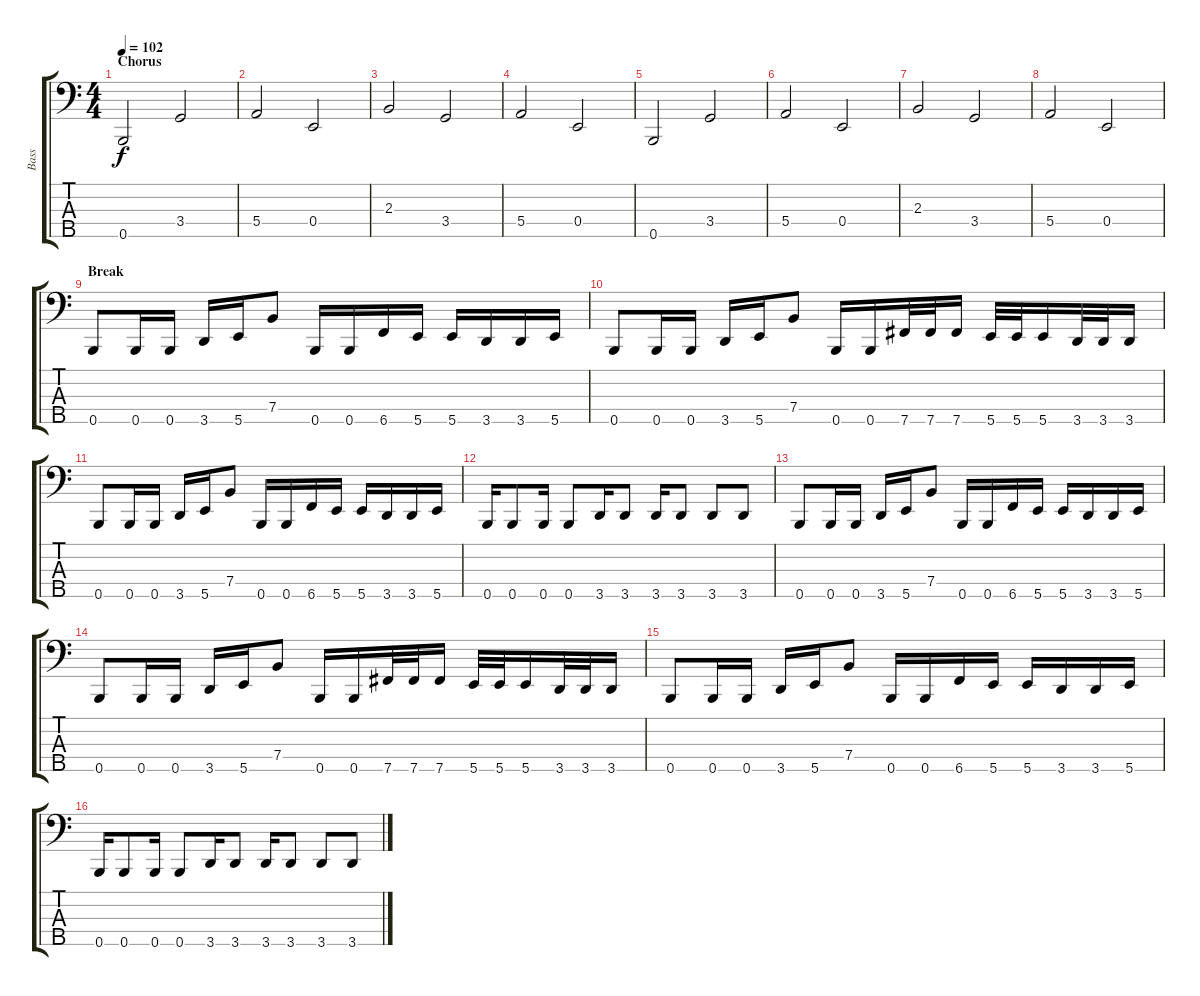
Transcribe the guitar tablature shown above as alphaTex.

\track ("Bass" "Bass") {instrument electricbassfinger}
\staff {score tabs}
\tuning (G2 D2 A1 E1 B0) {hide}
\ts (4 4)
\section ("" "Chorus")
\tempo 102
\clef f4
\ks c
0.5.2{dy f} 3.4.2 |
5.4.2 0.4.2 |
2.3.2 3.4.2 |
5.4.2 0.4.2 |
0.5.2 3.4.2 |
5.4.2 0.4.2 |
2.3.2 3.4.2 |
5.4.2 0.4.2 |
\section ("" "Break")
0.5.8 0.5.16 0.5.16 3.5.16 5.5.16 7.4.8 0.5.16 0.5.16 6.5.16 5.5.16 5.5.16 3.5.16 3.5.16 5.5.16 |
0.5.8 0.5.16 0.5.16 3.5.16 5.5.16 7.4.8 0.5.16 0.5.16 7.5.32 7.5.32 7.5.16 5.5.32 5.5.32 5.5.16 3.5.32 3.5.32 3.5.16 |
0.5.8 0.5.16 0.5.16 3.5.16 5.5.16 7.4.8 0.5.16 0.5.16 6.5.16 5.5.16 5.5.16 3.5.16 3.5.16 5.5.16 |
0.5.16 0.5.8 0.5.16 0.5.8 3.5.16 3.5.8 3.5.16 3.5.8 3.5.8 3.5.8 |
0.5.8 0.5.16 0.5.16 3.5.16 5.5.16 7.4.8 0.5.16 0.5.16 6.5.16 5.5.16 5.5.16 3.5.16 3.5.16 5.5.16 |
0.5.8 0.5.16 0.5.16 3.5.16 5.5.16 7.4.8 0.5.16 0.5.16 7.5.32 7.5.32 7.5.16 5.5.32 5.5.32 5.5.16 3.5.32 3.5.32 3.5.16 |
0.5.8 0.5.16 0.5.16 3.5.16 5.5.16 7.4.8 0.5.16 0.5.16 6.5.16 5.5.16 5.5.16 3.5.16 3.5.16 5.5.16 |
0.5.16 0.5.8 0.5.16 0.5.8 3.5.16 3.5.8 3.5.16 3.5.8 3.5.8 3.5.8
